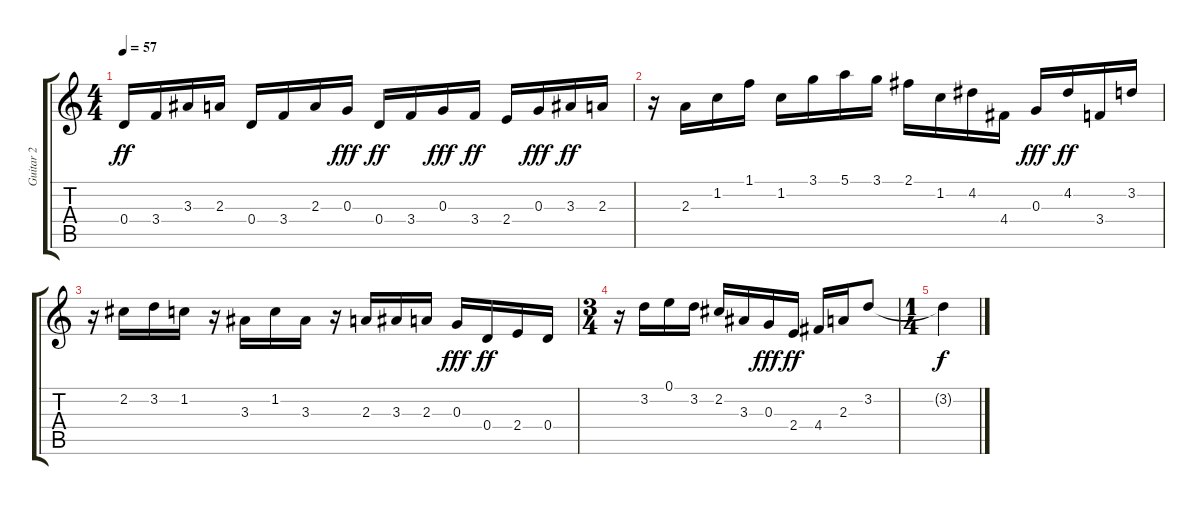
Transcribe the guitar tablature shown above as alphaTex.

\track ("Guitar 2" "Guitar 2") {instrument acousticguitarsteel}
\staff {score tabs}
\tuning (E4 B3 G3 D3 A2 E2) {hide}
\ts (4 4)
\tempo 57
\clef g2
\ks c
0.4.16{dy ff} 3.4.16 3.3.16 2.3.16 0.4.16 3.4.16 2.3.16 0.3.16{dy fff} 0.4.16{dy ff} 3.4.16 0.3.16{dy fff} 3.4.16{dy ff} 2.4.16 0.3.16{dy fff} 3.3.16{dy ff} 2.3.16 |
r.16 2.3.16 1.2.16 1.1.16 1.2.16 3.1.16 5.1.16 3.1.16 2.1.16 1.2.16 4.2.16 4.4.16 0.3.16{dy fff} 4.2.16{dy ff} 3.4.16 3.2.16 |
r.16 2.2.16 3.2.16 1.2.16 r.16 3.3.16 1.2.16 3.3.16 r.16 2.3.16 3.3.16 2.3.16 0.3.16{dy fff} 0.4.16{dy ff} 2.4.16 0.4.16 |
\ts (3 4)
r.16 3.2.16 0.1.16 3.2.16 2.2.16 3.3.16 0.3.16{dy fff} 2.4.16{dy ff} 4.4.16 2.3.16 3.2.8 |
\ts (1 4)
3.2{t}.4{dy f}
